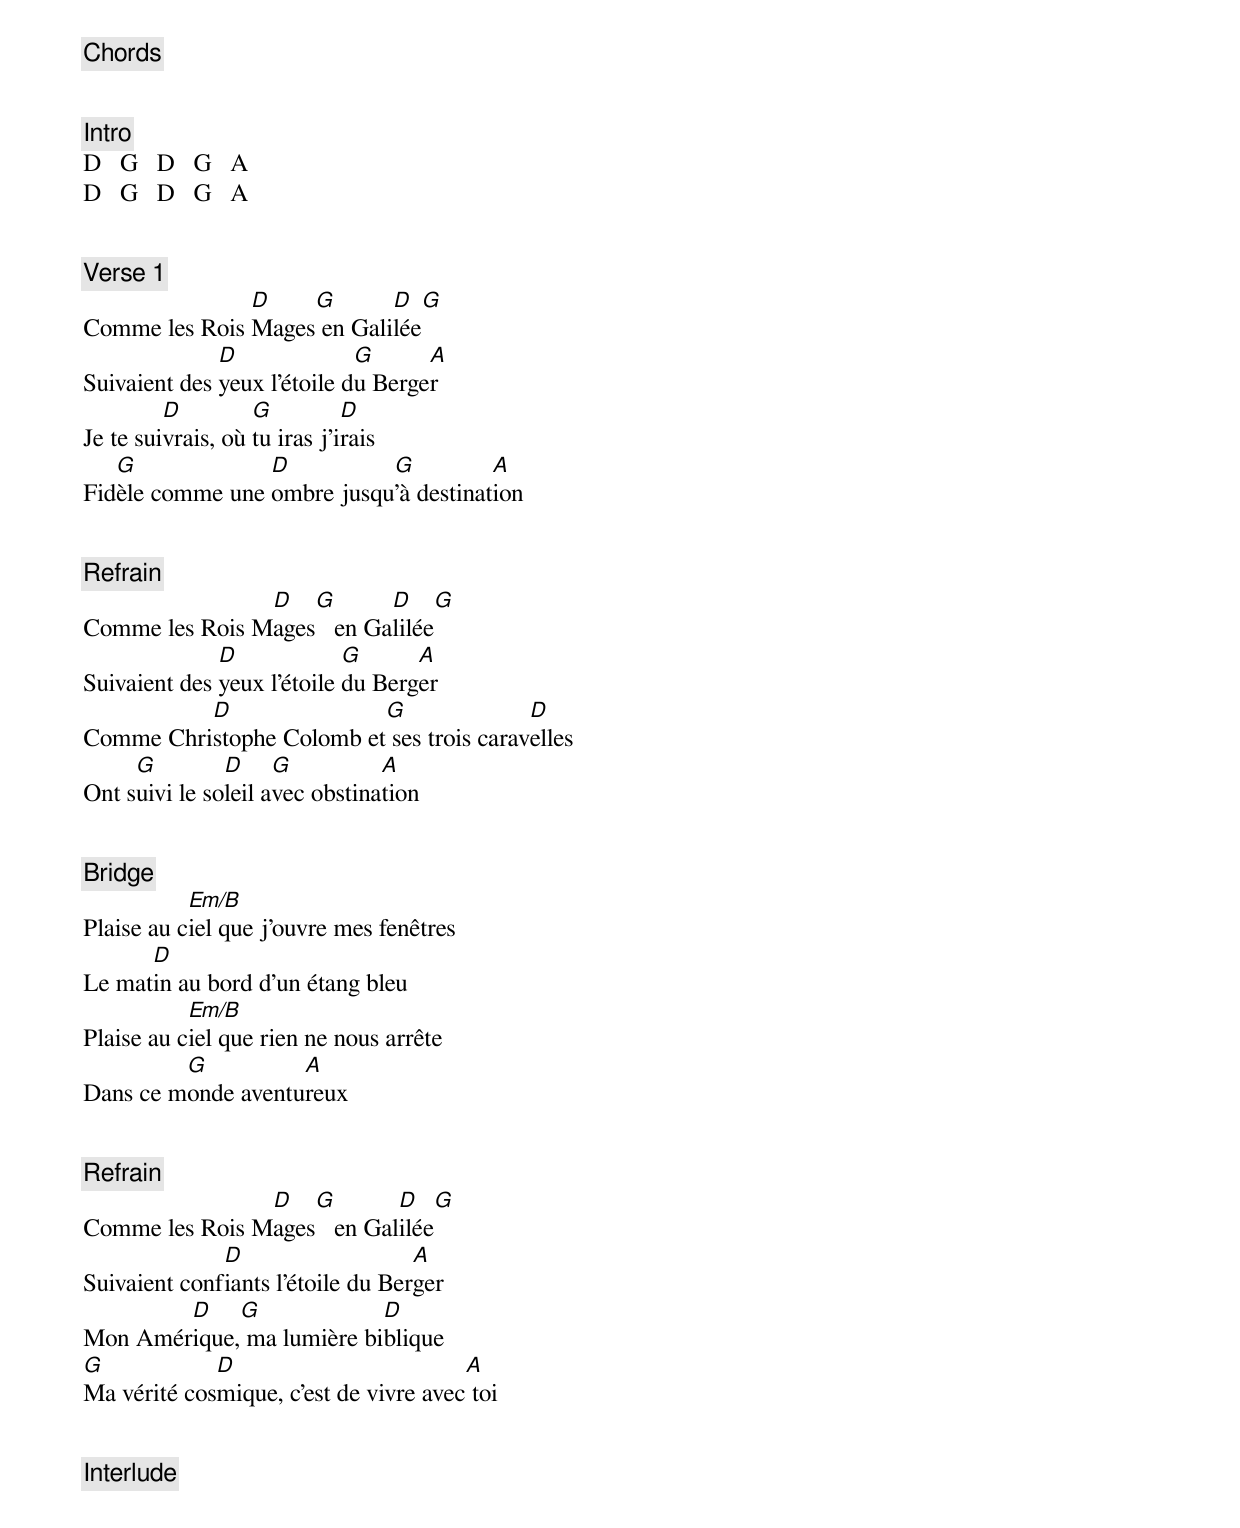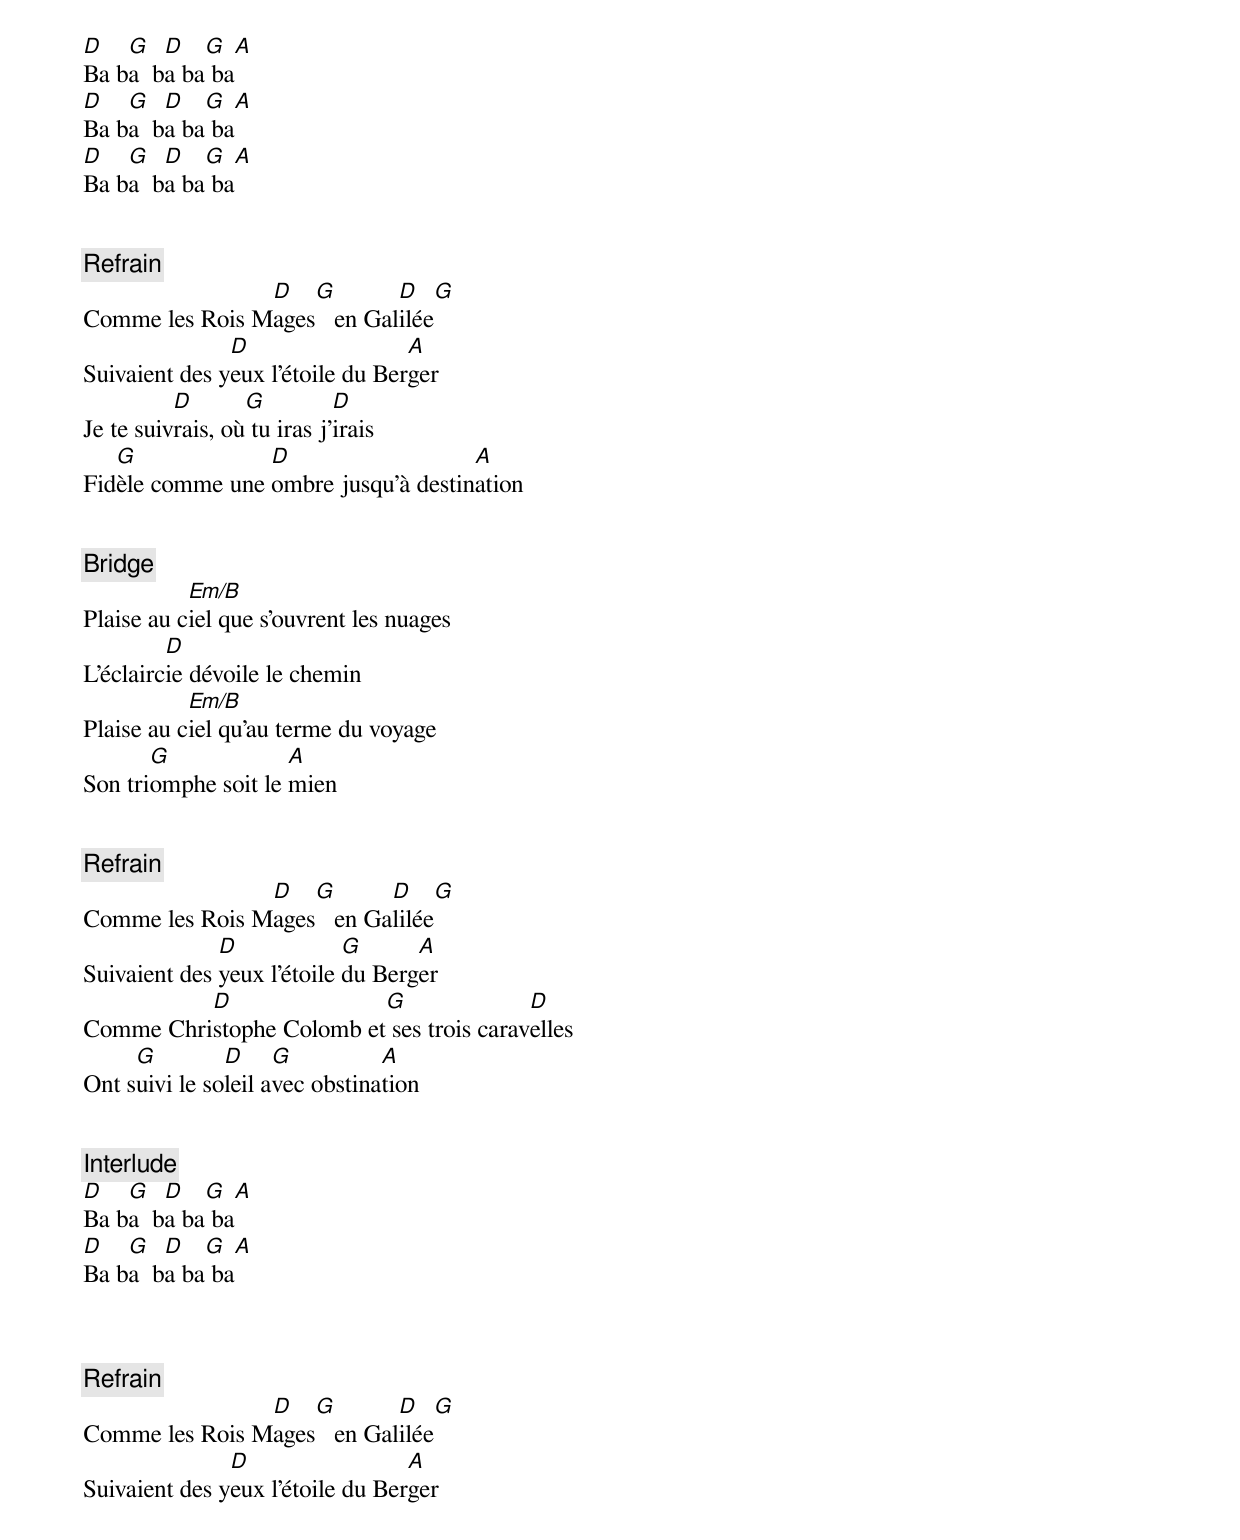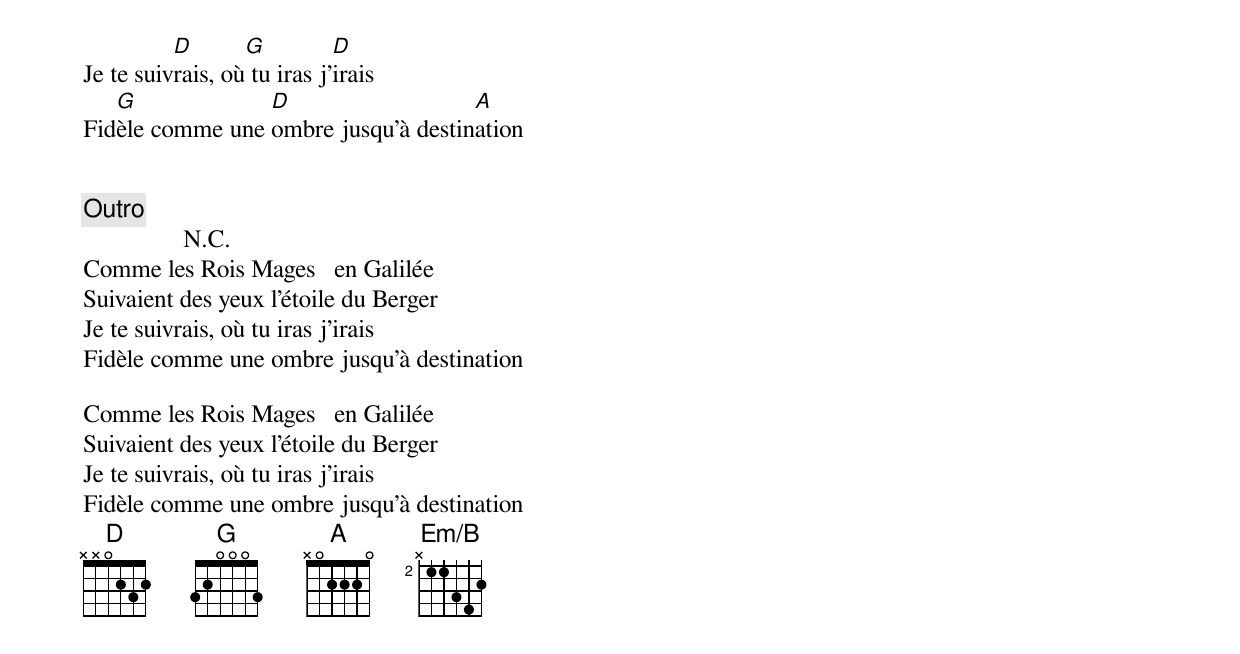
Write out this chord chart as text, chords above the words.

[Chords]
Em/B    x22453


[Intro]
D   G   D   G   A
D   G   D   G   A


[Verse 1]
               D    G       D    G
Comme les Rois Mages en Galilée
              D              G      A
Suivaient des yeux l'étoile du Berger
         D         G          D
Je te suivrais, où tu iras j'irais
   G             D          G          A
Fidèle comme une ombre jusqu'à destination


[Refrain]
                D   G       D    G
Comme les Rois Mages   en Galilée
              D             G      A
Suivaient des yeux l'étoile du Berger
          D               G               D
Comme Christophe Colomb et ses trois caravelles
     G         D     G          A
Ont suivi le soleil avec obstination


[Bridge]
           Em/B
Plaise au ciel que j'ouvre mes fenêtres
      D
Le matin au bord d'un étang bleu
           Em/B
Plaise au ciel que rien ne nous arrête
         G          A
Dans ce monde aventureux


[Refrain]
                D   G        D   G
Comme les Rois Mages   en Galilée
              D                    A
Suivaient confiants l'étoile du Berger
        D    G             D
Mon Amérique, ma lumière biblique
G            D                         A
Ma vérité cosmique, c'est de vivre avec toi


[Interlude]
D   G   D   G   A
Ba ba  ba ba ba
D   G   D   G   A
Ba ba  ba ba ba
D   G   D   G   A
Ba ba  ba ba ba


[Refrain]
                D   G        D    G
Comme les Rois Mages   en Galilée
               D                  A
Suivaient des yeux l'étoile du Berger
          D       G          D
Je te suivrais, où tu iras j'irais
   G             D                   A
Fidèle comme une ombre jusqu'à destination


[Bridge]
           Em/B
Plaise au ciel que s'ouvrent les nuages
         D
L'éclaircie dévoile le chemin
           Em/B
Plaise au ciel qu'au terme du voyage
       G             A
Son triomphe soit le mien


[Refrain]
                D   G       D    G
Comme les Rois Mages   en Galilée
              D             G      A
Suivaient des yeux l'étoile du Berger
          D               G               D
Comme Christophe Colomb et ses trois caravelles
     G         D     G          A
Ont suivi le soleil avec obstination


[Interlude]
D   G   D   G   A
Ba ba  ba ba ba
D   G   D   G   A
Ba ba  ba ba ba



[Refrain]
                D   G        D    G
Comme les Rois Mages   en Galilée
               D                  A
Suivaient des yeux l'étoile du Berger
          D       G          D
Je te suivrais, où tu iras j'irais
   G             D                   A
Fidèle comme une ombre jusqu'à destination


[Outro]
                N.C.
Comme les Rois Mages   en Galilée
Suivaient des yeux l'étoile du Berger
Je te suivrais, où tu iras j'irais
Fidèle comme une ombre jusqu'à destination

Comme les Rois Mages   en Galilée
Suivaient des yeux l'étoile du Berger
Je te suivrais, où tu iras j'irais
Fidèle comme une ombre jusqu'à destination
